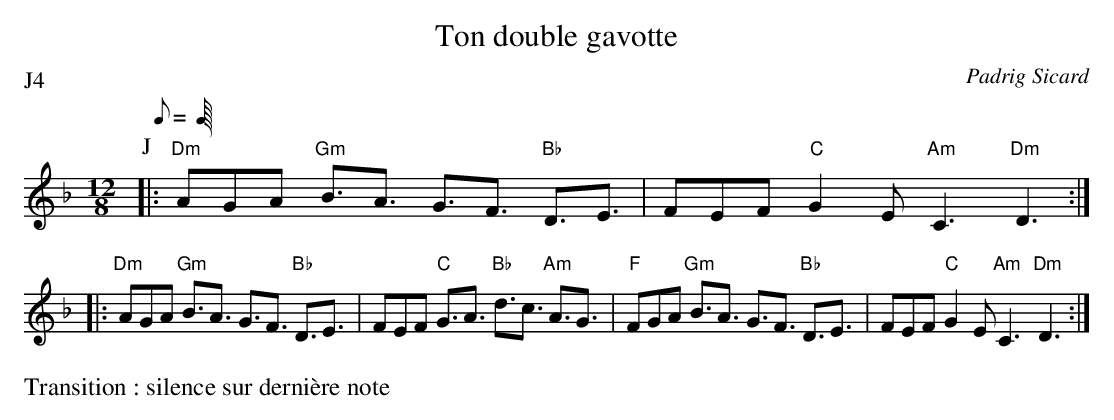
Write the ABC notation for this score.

X:1
T:Ton double gavotte
C:Padrig Sicard
P:J4
M:12/8
Q:C3=156
K:Dm
P:J
|: "Dm"AGA "Gm"B3/2A3/2 G3/2F3/2 "Bb"D3/2E3/2 |\
FEF "C"G2 E "Am"C3 "Dm"D3 :|
|: "Dm"AGA "Gm"B3/2A3/2 G3/2F3/2 "Bb"D3/2E3/2 |\
FEF "C"G3/2A3/2 "Bb"d3/2c3/2 "Am"A3/2G3/2 |\
"F"FGA "Gm"B3/2A3/2 G3/2F3/2 "Bb"D3/2E3/2 |\
FEF "C"G2 E  "Am"C3 "Dm"D3 :|
